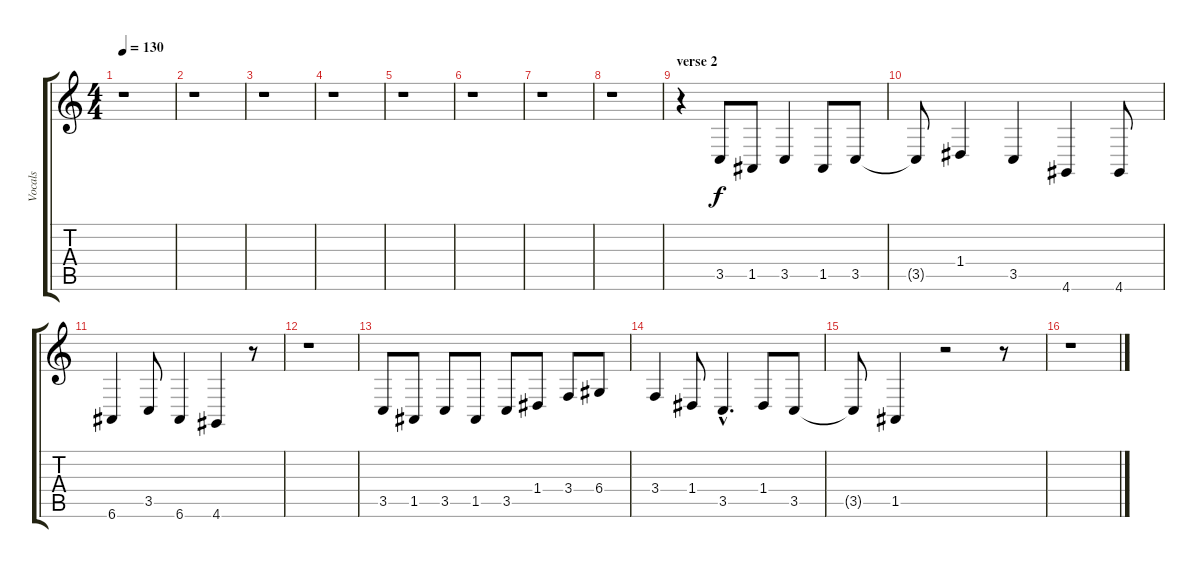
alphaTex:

\track ("Vocals" "Vocals") {instrument lead6voice}
\staff {score tabs}
\tuning (E4 B3 G3 D3 A2 E2) {hide}
\ts (4 4)
\tempo 130
\clef g2
\ks c
r.1{dy f} |
r.1 |
r.1 |
r.1 |
r.1 |
r.1 |
r.1 |
r.1 |
\section ("" "verse 2")
r.4 3.5.8 1.5.8 3.5.4 1.5.8 3.5.8 |
3.5{t}.8 1.4.4 3.5.4 4.6.4 4.6.8 |
6.6.4 3.5.8 6.6.4 4.6.4 r.8 |
r.1 |
3.5.8 1.5.8 3.5.8 1.5.8 3.5.8 1.4.8 3.4.8 6.4.8 |
3.4.4 1.4.8 3.5{hac}.4{d} 1.4.8 3.5.8 |
3.5{t}.8 1.5.4 r.2 r.8 |
r.1
